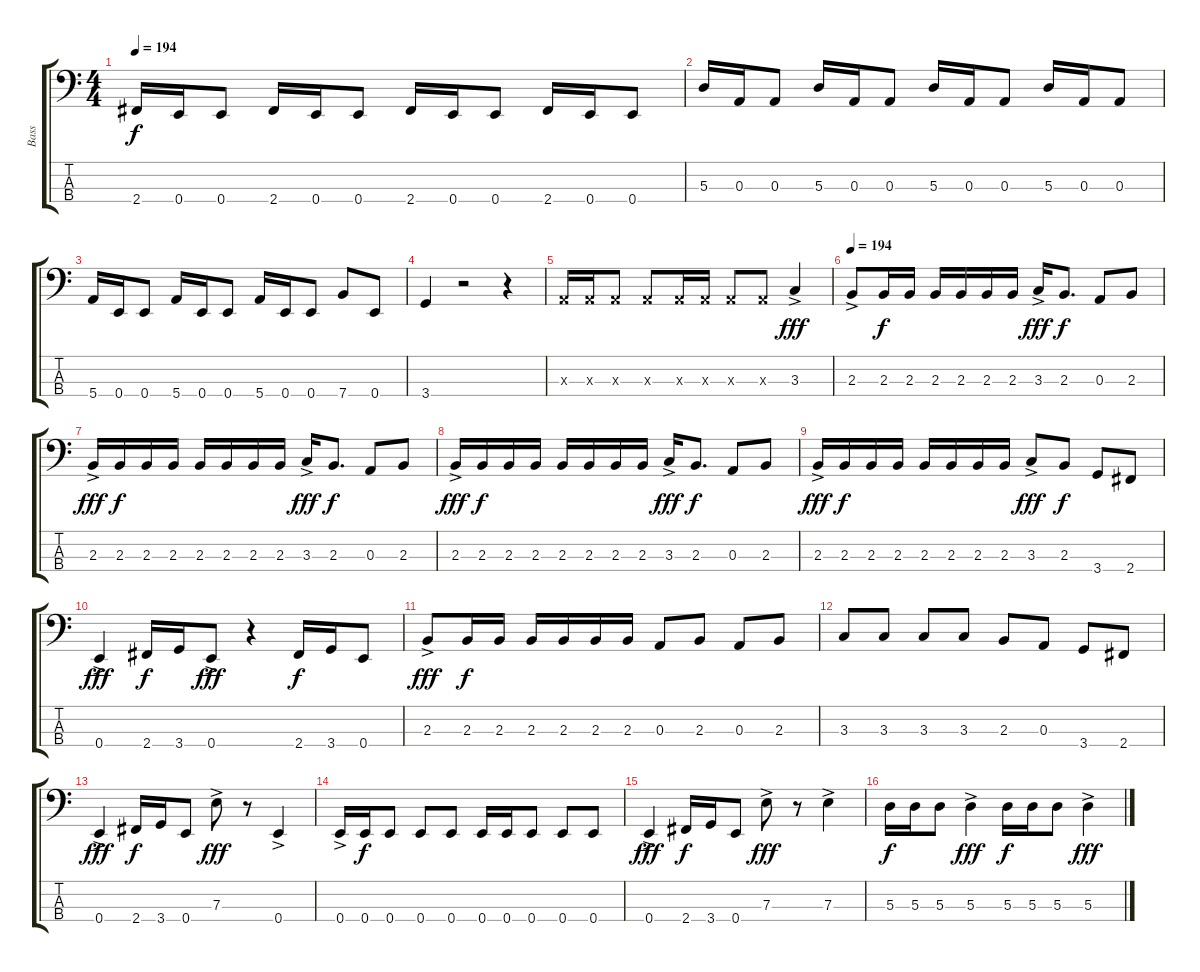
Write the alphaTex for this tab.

\track ("Bass" "Bass") {instrument electricbasspick}
\staff {score tabs}
\tuning (G2 D2 A1 E1) {hide}
\ts (4 4)
\tempo 194
\clef f4
\ks c
2.4.16{dy f} 0.4.16 0.4.8 2.4.16 0.4.16 0.4.8 2.4.16 0.4.16 0.4.8 2.4.16 0.4.16 0.4.8 |
5.3.16 0.3.16 0.3.8 5.3.16 0.3.16 0.3.8 5.3.16 0.3.16 0.3.8 5.3.16 0.3.16 0.3.8 |
5.4.16 0.4.16 0.4.8 5.4.16 0.4.16 0.4.8 5.4.16 0.4.16 0.4.8 7.4.8 0.4.8 |
3.4.4 r.2 r.4 |
0.3{x}.16 0.3{x}.16 0.3{x}.8 0.3{x}.8 0.3{x}.16 0.3{x}.16 0.3{x}.8 0.3{x}.8 3.3{ac}.4{dy fff} |
\tempo 194
2.3{ac}.8 2.3.16{dy f} 2.3.16 2.3.16 2.3.16 2.3.16 2.3.16 3.3{ac}.16{dy fff} 2.3.8{d dy f} 0.3.8 2.3.8 |
2.3{ac}.16{dy fff} 2.3.16{dy f} 2.3.16 2.3.16 2.3.16 2.3.16 2.3.16 2.3.16 3.3{ac}.16{dy fff} 2.3.8{d dy f} 0.3.8 2.3.8 |
2.3{ac}.16{dy fff} 2.3.16{dy f} 2.3.16 2.3.16 2.3.16 2.3.16 2.3.16 2.3.16 3.3{ac}.16{dy fff} 2.3.8{d dy f} 0.3.8 2.3.8 |
2.3{ac}.16{dy fff} 2.3.16{dy f} 2.3.16 2.3.16 2.3.16 2.3.16 2.3.16 2.3.16 3.3{ac}.8{dy fff} 2.3.8{dy f} 3.4.8 2.4.8 |
0.4{ac}.4{dy fff} 2.4.16{dy f} 3.4.16 0.4{ac}.8{dy fff} r.4 2.4.16{dy f} 3.4.16 0.4.8 |
2.3{ac}.8{dy fff} 2.3.16{dy f} 2.3.16 2.3.16 2.3.16 2.3.16 2.3.16 0.3.8 2.3.8 0.3.8 2.3.8 |
3.3.8 3.3.8 3.3.8 3.3.8 2.3.8 0.3.8 3.4.8 2.4.8 |
0.4{ac}.4{dy fff} 2.4.16{dy f} 3.4.16 0.4.8 7.3{ac}.8{dy fff} r.8 0.4{ac}.4 |
0.4{ac}.16 0.4.16{dy f} 0.4.8 0.4.8 0.4.8 0.4.16 0.4.16 0.4.8 0.4.8 0.4.8 |
0.4{ac}.4{dy fff} 2.4.16{dy f} 3.4.16 0.4.8 7.3{ac}.8{dy fff} r.8 7.3{ac}.4 |
5.3.16{dy f} 5.3.16 5.3.8 5.3{ac}.4{dy fff} 5.3.16{dy f} 5.3.16 5.3.8 5.3{ac}.4{dy fff}
